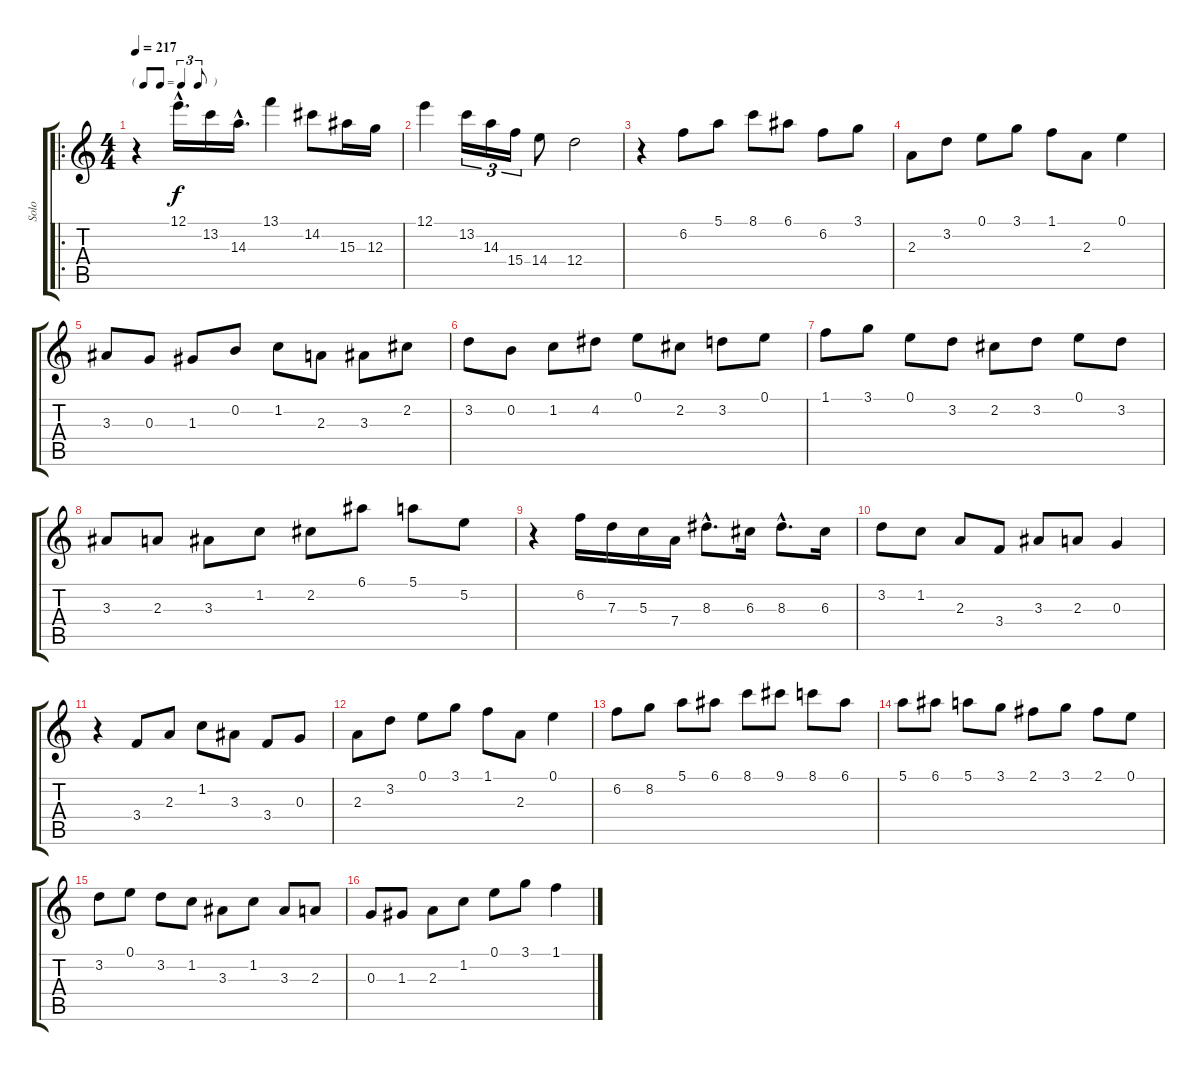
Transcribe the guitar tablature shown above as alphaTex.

\track ("Solo" "Solo") {instrument acousticguitarnylon}
\staff {score tabs}
\tuning (E4 B3 G3 D3 A2 E2) {hide}
\ro
\ts (4 4)
\tf triplet8th
\tempo 217
\clef g2
\ks c
r.4{dy f instrument acousticguitarnylon} 12.1{hac}.16{d} 13.2.16 14.3{hac}.16{d} 13.1.4 14.2.8 15.3.16 12.3.16 |
12.1.4 13.2.16{tu (3 2)} 14.3.16{tu (3 2)} 15.4.16{tu (3 2)} 14.4.8 12.4.2 |
r.4 6.2.8 5.1.8 8.1.8 6.1.8 6.2.8 3.1.8 |
2.3.8 3.2.8 0.1.8 3.1.8 1.1.8 2.3.8 0.1.4 |
3.3.8 0.3.8 1.3.8 0.2.8 1.2.8 2.3.8 3.3.8 2.2.8 |
3.2.8 0.2.8 1.2.8 4.2.8 0.1.8 2.2.8 3.2.8 0.1.8 |
1.1.8 3.1.8 0.1.8 3.2.8 2.2.8 3.2.8 0.1.8 3.2.8 |
3.3.8 2.3.8 3.3.8 1.2.8 2.2.8 6.1.8 5.1.8 5.2.8 |
r.4 6.2.16 7.3.16 5.3.16 7.4.16 8.3{hac}.8{d} 6.3.16 8.3{hac}.8{d} 6.3.16 |
3.2.8 1.2.8 2.3.8 3.4.8 3.3.8 2.3.8 0.3.4 |
r.4 3.4.8 2.3.8 1.2.8 3.3.8 3.4.8 0.3.8 |
2.3.8 3.2.8 0.1.8 3.1.8 1.1.8 2.3.8 0.1.4 |
6.2.8 8.2.8 5.1.8 6.1.8 8.1.8 9.1.8 8.1.8 6.1.8 |
5.1.8 6.1.8 5.1.8 3.1.8 2.1.8 3.1.8 2.1.8 0.1.8 |
3.2.8 0.1.8 3.2.8 1.2.8 3.3.8 1.2.8 3.3.8 2.3.8 |
0.3.8 1.3.8 2.3.8 1.2.8 0.1.8 3.1.8 1.1.4
